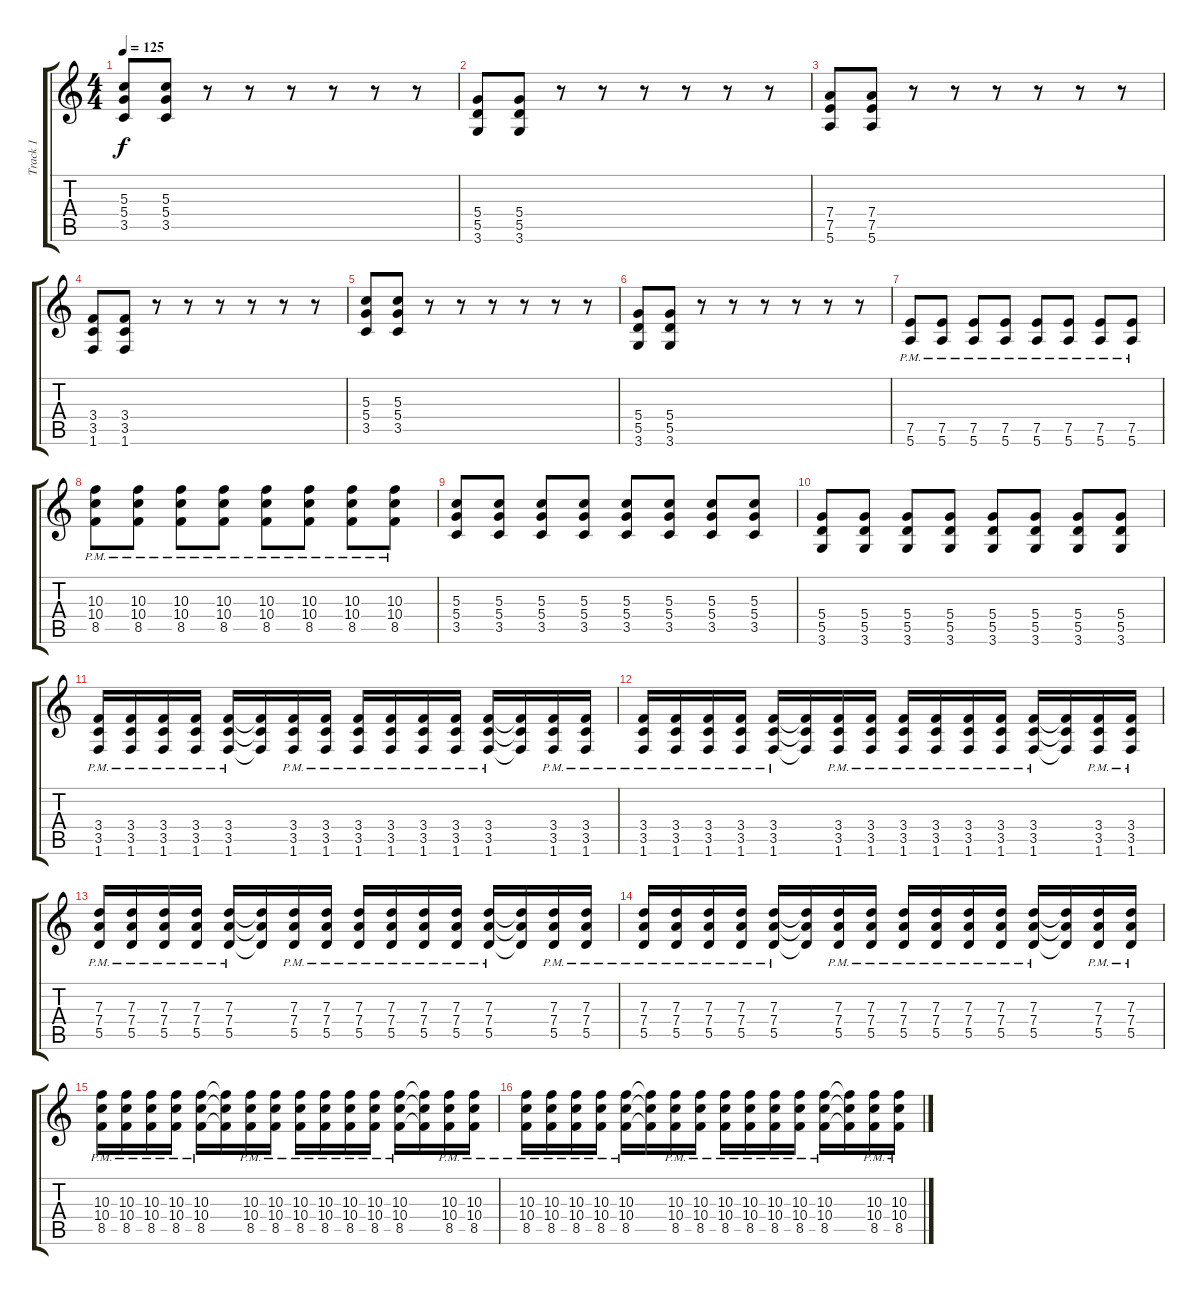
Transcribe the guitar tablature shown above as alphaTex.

\track ("Track 1" "Track 1") {instrument distortionguitar}
\staff {score tabs}
\tuning (E4 B3 G3 D3 A2 E2) {hide}
\ts (4 4)
\tempo 125
\clef g2
\ks c
(5.3 5.4 3.5).8{dy f} (5.3 5.4 3.5).8 r.8 r.8 r.8 r.8 r.8 r.8 |
(5.4 5.5 3.6).8 (5.4 5.5 3.6).8 r.8 r.8 r.8 r.8 r.8 r.8 |
(7.4 7.5 5.6).8 (7.4 7.5 5.6).8 r.8 r.8 r.8 r.8 r.8 r.8 |
(3.4 3.5 1.6).8 (3.4 3.5 1.6).8 r.8 r.8 r.8 r.8 r.8 r.8 |
(5.3 5.4 3.5).8 (5.3 5.4 3.5).8 r.8 r.8 r.8 r.8 r.8 r.8 |
(5.4 5.5 3.6).8 (5.4 5.5 3.6).8 r.8 r.8 r.8 r.8 r.8 r.8 |
(7.5{pm} 5.6{pm}).8 (7.5{pm} 5.6{pm}).8 (7.5{pm} 5.6{pm}).8 (7.5{pm} 5.6{pm}).8 (7.5{pm} 5.6{pm}).8 (7.5{pm} 5.6{pm}).8 (7.5{pm} 5.6{pm}).8 (7.5{pm} 5.6{pm}).8 |
(10.3{pm} 10.4{pm} 8.5{pm}).8 (10.3{pm} 10.4{pm} 8.5{pm}).8 (10.3{pm} 10.4{pm} 8.5{pm}).8 (10.3{pm} 10.4{pm} 8.5{pm}).8 (10.3{pm} 10.4{pm} 8.5{pm}).8 (10.3{pm} 10.4{pm} 8.5{pm}).8 (10.3{pm} 10.4{pm} 8.5{pm}).8 (10.3{pm} 10.4{pm} 8.5{pm}).8 |
(5.3 5.4 3.5).8 (5.3 5.4 3.5).8 (5.3 5.4 3.5).8 (5.3 5.4 3.5).8 (5.3 5.4 3.5).8 (5.3 5.4 3.5).8 (5.3 5.4 3.5).8 (5.3 5.4 3.5).8 |
(5.4 5.5 3.6).8 (5.4 5.5 3.6).8 (5.4 5.5 3.6).8 (5.4 5.5 3.6).8 (5.4 5.5 3.6).8 (5.4 5.5 3.6).8 (5.4 5.5 3.6).8 (5.4 5.5 3.6).8 |
(3.4{pm} 3.5{pm} 1.6{pm}).16 (3.4{pm} 3.5{pm} 1.6{pm}).16 (3.4{pm} 3.5{pm} 1.6{pm}).16 (3.4{pm} 3.5{pm} 1.6{pm}).16 (3.4{pm} 3.5{pm} 1.6{pm}).16 (3.4{t} 3.5{t} 1.6{t}).16 (3.4{pm} 3.5{pm} 1.6{pm}).16 (3.4{pm} 3.5{pm} 1.6{pm}).16 (3.4{pm} 3.5{pm} 1.6{pm}).16 (3.4{pm} 3.5{pm} 1.6{pm}).16 (3.4{pm} 3.5{pm} 1.6{pm}).16 (3.4{pm} 3.5{pm} 1.6{pm}).16 (3.4{pm} 3.5{pm} 1.6{pm}).16 (3.4{t} 3.5{t} 1.6{t}).16 (3.4{pm} 3.5{pm} 1.6{pm}).16 (3.4{pm} 3.5{pm} 1.6{pm}).16 |
(3.4{pm} 3.5{pm} 1.6{pm}).16 (3.4{pm} 3.5{pm} 1.6{pm}).16 (3.4{pm} 3.5{pm} 1.6{pm}).16 (3.4{pm} 3.5{pm} 1.6{pm}).16 (3.4{pm} 3.5{pm} 1.6{pm}).16 (3.4{t} 3.5{t} 1.6{t}).16 (3.4{pm} 3.5{pm} 1.6{pm}).16 (3.4{pm} 3.5{pm} 1.6{pm}).16 (3.4{pm} 3.5{pm} 1.6{pm}).16 (3.4{pm} 3.5{pm} 1.6{pm}).16 (3.4{pm} 3.5{pm} 1.6{pm}).16 (3.4{pm} 3.5{pm} 1.6{pm}).16 (3.4{pm} 3.5{pm} 1.6{pm}).16 (3.4{t} 3.5{t} 1.6{t}).16 (3.4{pm} 3.5{pm} 1.6{pm}).16 (3.4{pm} 3.5{pm} 1.6{pm}).16 |
(7.3{pm} 7.4{pm} 5.5{pm}).16 (7.3{pm} 7.4{pm} 5.5{pm}).16 (7.3{pm} 7.4{pm} 5.5{pm}).16 (7.3{pm} 7.4{pm} 5.5{pm}).16 (7.3{pm} 7.4{pm} 5.5{pm}).16 (7.3{t} 7.4{t} 5.5{t}).16 (7.3{pm} 7.4{pm} 5.5{pm}).16 (7.3{pm} 7.4{pm} 5.5{pm}).16 (7.3{pm} 7.4{pm} 5.5{pm}).16 (7.3{pm} 7.4{pm} 5.5{pm}).16 (7.3{pm} 7.4{pm} 5.5{pm}).16 (7.3{pm} 7.4{pm} 5.5{pm}).16 (7.3{pm} 7.4{pm} 5.5{pm}).16 (7.3{t} 7.4{t} 5.5{t}).16 (7.3{pm} 7.4{pm} 5.5{pm}).16 (7.3{pm} 7.4{pm} 5.5{pm}).16 |
(7.3{pm} 7.4{pm} 5.5{pm}).16 (7.3{pm} 7.4{pm} 5.5{pm}).16 (7.3{pm} 7.4{pm} 5.5{pm}).16 (7.3{pm} 7.4{pm} 5.5{pm}).16 (7.3{pm} 7.4{pm} 5.5{pm}).16 (7.3{t} 7.4{t} 5.5{t}).16 (7.3{pm} 7.4{pm} 5.5{pm}).16 (7.3{pm} 7.4{pm} 5.5{pm}).16 (7.3{pm} 7.4{pm} 5.5{pm}).16 (7.3{pm} 7.4{pm} 5.5{pm}).16 (7.3{pm} 7.4{pm} 5.5{pm}).16 (7.3{pm} 7.4{pm} 5.5{pm}).16 (7.3{pm} 7.4{pm} 5.5{pm}).16 (7.3{t} 7.4{t} 5.5{t}).16 (7.3{pm} 7.4{pm} 5.5{pm}).16 (7.3{pm} 7.4{pm} 5.5{pm}).16 |
(10.3{pm} 10.4{pm} 8.5{pm}).16 (10.3{pm} 10.4{pm} 8.5{pm}).16 (10.3{pm} 10.4{pm} 8.5{pm}).16 (10.3{pm} 10.4{pm} 8.5{pm}).16 (10.3{pm} 10.4{pm} 8.5{pm}).16 (10.3{t} 10.4{t} 8.5{t}).16 (10.3{pm} 10.4{pm} 8.5{pm}).16 (10.3{pm} 10.4{pm} 8.5{pm}).16 (10.3{pm} 10.4{pm} 8.5{pm}).16 (10.3{pm} 10.4{pm} 8.5{pm}).16 (10.3{pm} 10.4{pm} 8.5{pm}).16 (10.3{pm} 10.4{pm} 8.5{pm}).16 (10.3{pm} 10.4{pm} 8.5{pm}).16 (10.3{t} 10.4{t} 8.5{t}).16 (10.3{pm} 10.4{pm} 8.5{pm}).16 (10.3{pm} 10.4{pm} 8.5{pm}).16 |
(10.3{pm} 10.4{pm} 8.5{pm}).16 (10.3{pm} 10.4{pm} 8.5{pm}).16 (10.3{pm} 10.4{pm} 8.5{pm}).16 (10.3{pm} 10.4{pm} 8.5{pm}).16 (10.3{pm} 10.4{pm} 8.5{pm}).16 (10.3{t} 10.4{t} 8.5{t}).16 (10.3{pm} 10.4{pm} 8.5{pm}).16 (10.3{pm} 10.4{pm} 8.5{pm}).16 (10.3{pm} 10.4{pm} 8.5{pm}).16 (10.3{pm} 10.4{pm} 8.5{pm}).16 (10.3{pm} 10.4{pm} 8.5{pm}).16 (10.3{pm} 10.4{pm} 8.5{pm}).16 (10.3{pm} 10.4{pm} 8.5{pm}).16 (10.3{t} 10.4{t} 8.5{t}).16 (10.3{pm} 10.4{pm} 8.5{pm}).16 (10.3{pm} 10.4{pm} 8.5{pm}).16
